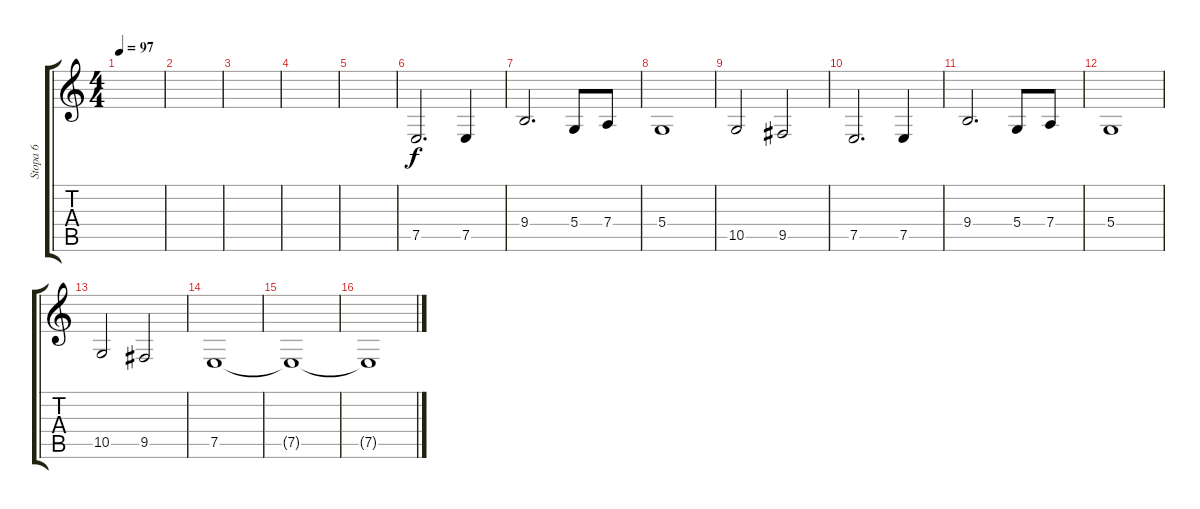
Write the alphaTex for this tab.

\track ("Stopa 6" "Stopa 6") {instrument synthstrings2}
\staff {score tabs}
\tuning (E4 B3 G3 D3 A2 E2) {hide}
\ts (4 4)
\tempo 97
\clef g2
\ks c
|
|
|
|
|
7.5.2{d volume 13 instrument synthbass2} 7.5.4 |
9.4.2{d} 5.4.8 7.4.8 |
5.4.1 |
10.5.2 9.5.2 |
7.5.2{d} 7.5.4 |
9.4.2{d} 5.4.8 7.4.8 |
5.4.1 |
10.5.2 9.5.2 |
7.5.1 |
7.5{t}.1 |
7.5{t}.1
